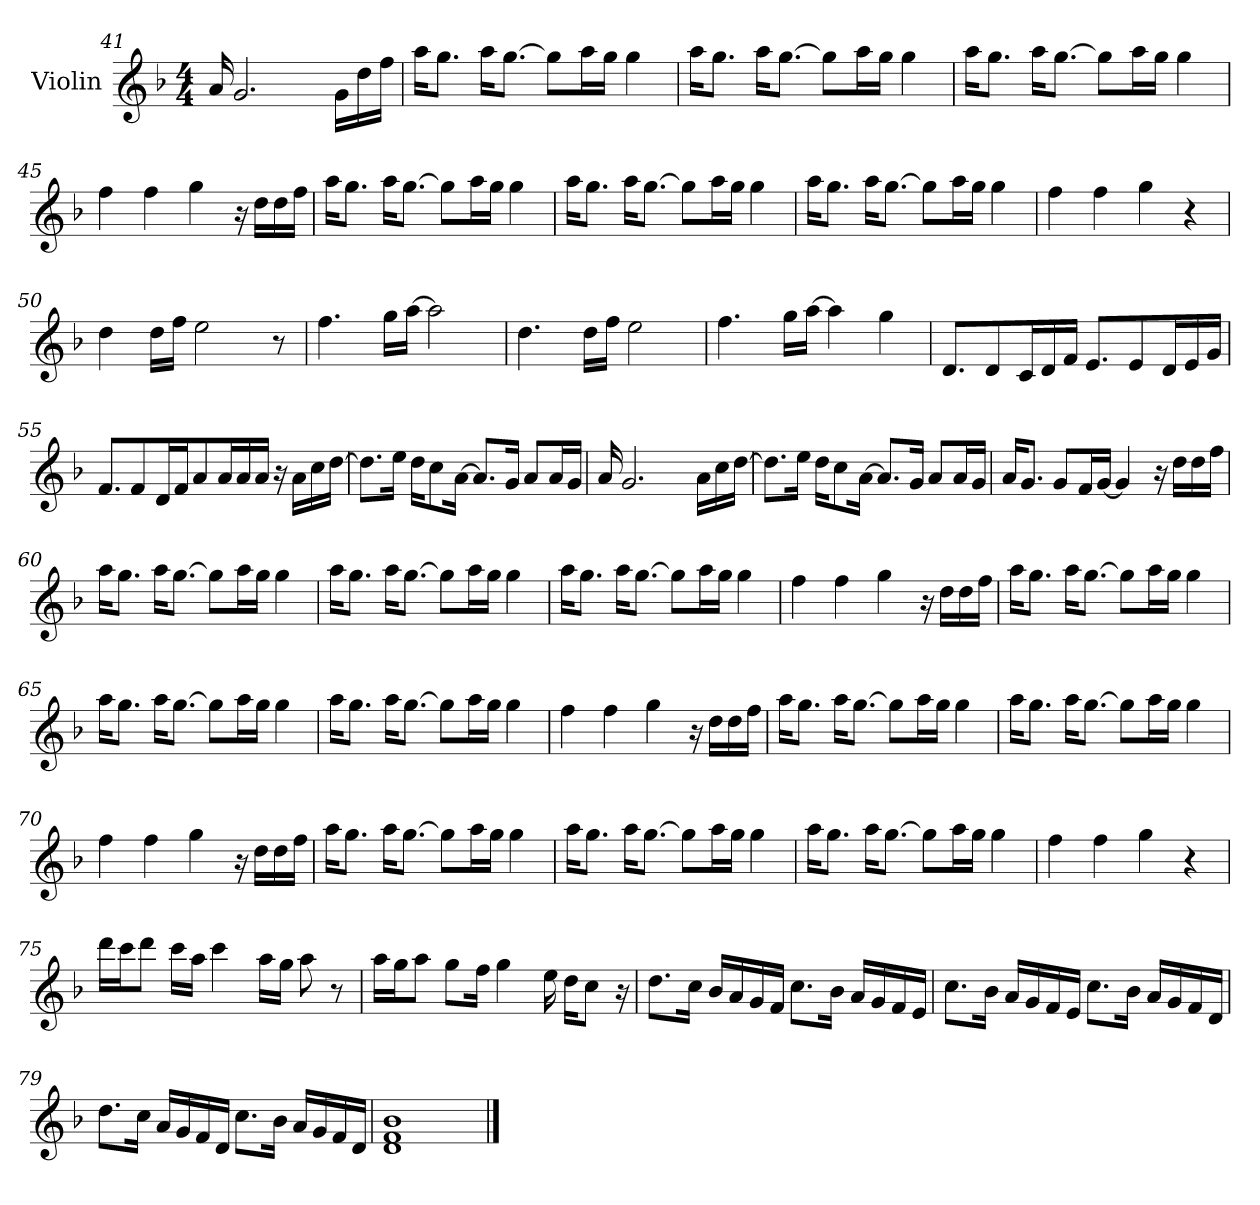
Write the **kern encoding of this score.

**kern
*part1
*staff1
*I"Violin
*I'Vln.
*clefG2
*k[b-]
*M4/4
=41
16a/
2.g/
16g\LL
16dd\
16ff\JJ
=42
16aa\KL
8.gg\J
16aa\KL
[8.gg\J
8gg\L]
16aa\L
16gg\JJ
4gg\
!!LO:LB:g=z
=43
16aa\KL
8.gg\J
16aa\KL
[8.gg\J
8gg\L]
16aa\L
16gg\JJ
4gg\
=44
16aa\KL
8.gg\J
16aa\KL
[8.gg\J
8gg\L]
16aa\L
16gg\JJ
4gg\
=45
4ff\
4ff\
4gg\
16r
16dd\LL
16dd\
16ff\JJ
=46
16aa\KL
8.gg\J
16aa\KL
[8.gg\J
8gg\L]
16aa\L
16gg\JJ
4gg\
=47
16aa\KL
8.gg\J
16aa\KL
[8.gg\J
8gg\L]
16aa\L
16gg\JJ
4gg\
!!LO:PB:g=z
=48
16aa\KL
8.gg\J
16aa\KL
[8.gg\J
8gg\L]
16aa\L
16gg\JJ
4gg\
=49
4ff\
4ff\
4gg\
4r
=50
4dd\
16dd\LL
16ff\JJ
2ee\
8r
=51
4.ff\
16gg\LL
[16aa\JJ
2aa\]
=52
4.dd\
16dd\LL
16ff\JJ
2ee\
=53
4.ff\
16gg\LL
[16aa\JJ
4aa\]
4gg\
!!LO:LB:g=z
=54
8.d/L
8d/
16c/L
16d/
16f/JJ
8.e/L
8e/
16d/L
16e/
16g/JJ
=55
8.f/L
8f/
16d/L
16f/J
8a/
16a/L
16a/
16a/JJ
16r
16a\LL
16cc\
[16dd\JJ
=56
8.dd\L]
16ee\Jk
16dd\KL
8cc\
[16a\Jk
8.a/L]
16g/Jk
8a/L
16a/L
16g/JJ
=57
16a/
2.g/
16a\LL
16cc\
[16dd\JJ
!!LO:LB:g=z
=58
8.dd\L]
16ee\Jk
16dd\KL
8cc\
[16a\Jk
8.a/L]
16g/Jk
8a/L
16a/L
16g/JJ
=59
16a/KL
8.g/J
8g/L
16f/L
[16g/JJ
4g/]
16r
16dd\LL
16dd\
16ff\JJ
=60
16aa\KL
8.gg\J
16aa\KL
[8.gg\J
8gg\L]
16aa\L
16gg\JJ
4gg\
=61
16aa\KL
8.gg\J
16aa\KL
[8.gg\J
8gg\L]
16aa\L
16gg\JJ
4gg\
!!LO:LB:g=z
=62
16aa\KL
8.gg\J
16aa\KL
[8.gg\J
8gg\L]
16aa\L
16gg\JJ
4gg\
=63
4ff\
4ff\
4gg\
16r
16dd\LL
16dd\
16ff\JJ
=64
16aa\KL
8.gg\J
16aa\KL
[8.gg\J
8gg\L]
16aa\L
16gg\JJ
4gg\
=65
16aa\KL
8.gg\J
16aa\KL
[8.gg\J
8gg\L]
16aa\L
16gg\JJ
4gg\
=66
16aa\KL
8.gg\J
16aa\KL
[8.gg\J
8gg\L]
16aa\L
16gg\JJ
4gg\
!!LO:LB:g=z
=67
4ff\
4ff\
4gg\
16r
16dd\LL
16dd\
16ff\JJ
=68
16aa\KL
8.gg\J
16aa\KL
[8.gg\J
8gg\L]
16aa\L
16gg\JJ
4gg\
=69
16aa\KL
8.gg\J
16aa\KL
[8.gg\J
8gg\L]
16aa\L
16gg\JJ
4gg\
=70
4ff\
4ff\
4gg\
16r
16dd\LL
16dd\
16ff\JJ
=71
16aa\KL
8.gg\J
16aa\KL
[8.gg\J
8gg\L]
16aa\L
16gg\JJ
4gg\
!!LO:LB:g=z
=72
16aa\KL
8.gg\J
16aa\KL
[8.gg\J
8gg\L]
16aa\L
16gg\JJ
4gg\
=73
16aa\KL
8.gg\J
16aa\KL
[8.gg\J
8gg\L]
16aa\L
16gg\JJ
4gg\
=74
4ff\
4ff\
4gg\
4r
=75
16ddd\LL
16ccc\J
8ddd\J
16ccc\LL
16aa\JJ
4ccc\
16aa\LL
16gg\JJ
8aa\
8r
!!LO:LB:g=z
=76
16aa\LL
16gg\J
8aa\J
8gg\L
16ff\Jk
4gg\
16ee\
16dd\KL
8cc\J
16r
=77
8.dd\L
16cc\Jk
16b-/LL
16a/
16g/
16f/JJ
8.cc\L
16b-\Jk
16a/LL
16g/
16f/
16e/JJ
=78
8.cc\L
16b-\Jk
16a/LL
16g/
16f/
16e/JJ
8.cc\L
16b-\Jk
16a/LL
16g/
16f/
16d/JJ
!!LO:LB:g=z
=79
8.dd\L
16cc\Jk
16a/LL
16g/
16f/
16d/JJ
8.cc\L
16b-\Jk
16a/LL
16g/
16f/
16d/JJ
=80
1d 1f 1b-
==
*-
